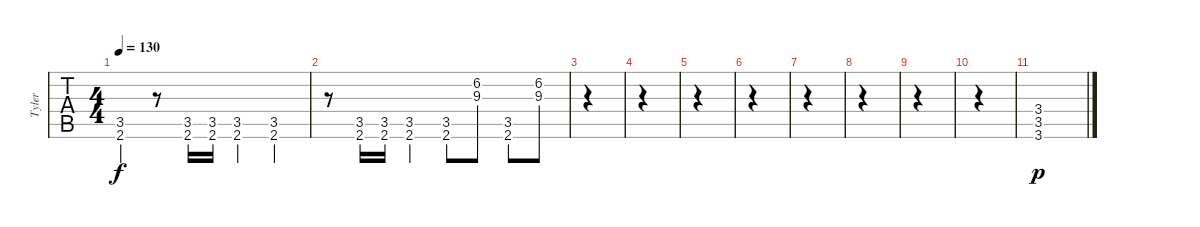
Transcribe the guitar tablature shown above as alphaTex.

\track ("Tyler" "Tyler") {instrument distortionguitar}
\staff {tabs}
\tuning (D4 A3 F3 C3 G2 C2) {hide}
\ts (4 4)
\tempo 130
\clef g2
\ks c
(3.5 2.6).4{dy f} r.8 (3.5 2.6).16 (3.5 2.6).16 (3.5 2.6).4 (3.5 2.6).4 |
r.8 (3.5 2.6).16 (3.5 2.6).16 (3.5 2.6).4 (3.5 2.6).8 (6.2 9.3).8 (3.5 2.6).8 (6.2 9.3).8 |
|
|
|
|
|
|
|
|
(3.4 3.5 3.6).1{dy p}
